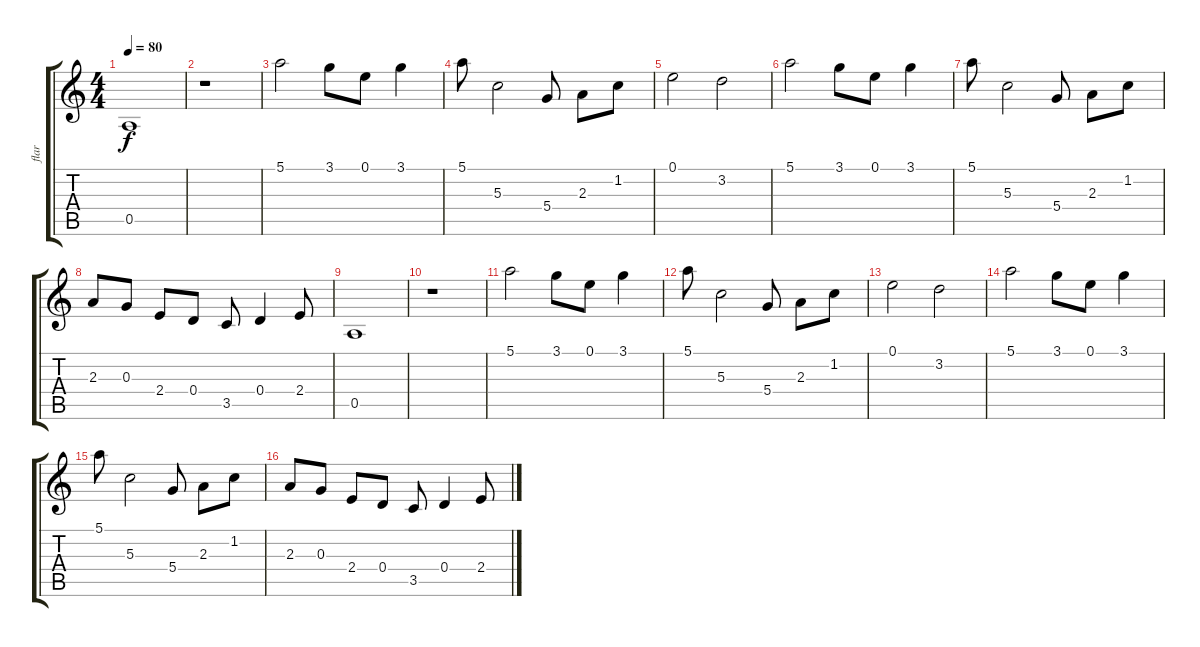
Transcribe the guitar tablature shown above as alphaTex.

\track ("flar" "flar") {instrument guitarharmonics}
\staff {score tabs}
\tuning (E4 B3 G3 D3 A2 E2) {hide}
\ts (4 4)
\tempo 80
\clef g2
\ks c
0.5.1{dy f} |
r.1 |
5.1.2 3.1.8 0.1.8 3.1.4 |
5.1.8 5.3.2 5.4.8 2.3.8 1.2.8 |
0.1.2 3.2.2 |
5.1.2 3.1.8 0.1.8 3.1.4 |
5.1.8 5.3.2 5.4.8 2.3.8 1.2.8 |
2.3.8 0.3.8 2.4.8 0.4.8 3.5.8 0.4.4 2.4.8 |
0.5.1 |
r.1 |
5.1.2{volume 11} 3.1.8 0.1.8 3.1.4 |
5.1.8{volume 10} 5.3.2 5.4.8{volume 9} 2.3.8 1.2.8 |
0.1.2{volume 8} 3.2.2{volume 7} |
5.1.2{volume 6} 3.1.8{volume 5} 0.1.8 3.1.4 |
5.1.8{volume 4} 5.3.2 5.4.8{volume 3} 2.3.8 1.2.8 |
2.3.8{volume 2} 0.3.8 2.4.8 0.4.8 3.5.8{volume 1} 0.4.4 2.4.8
